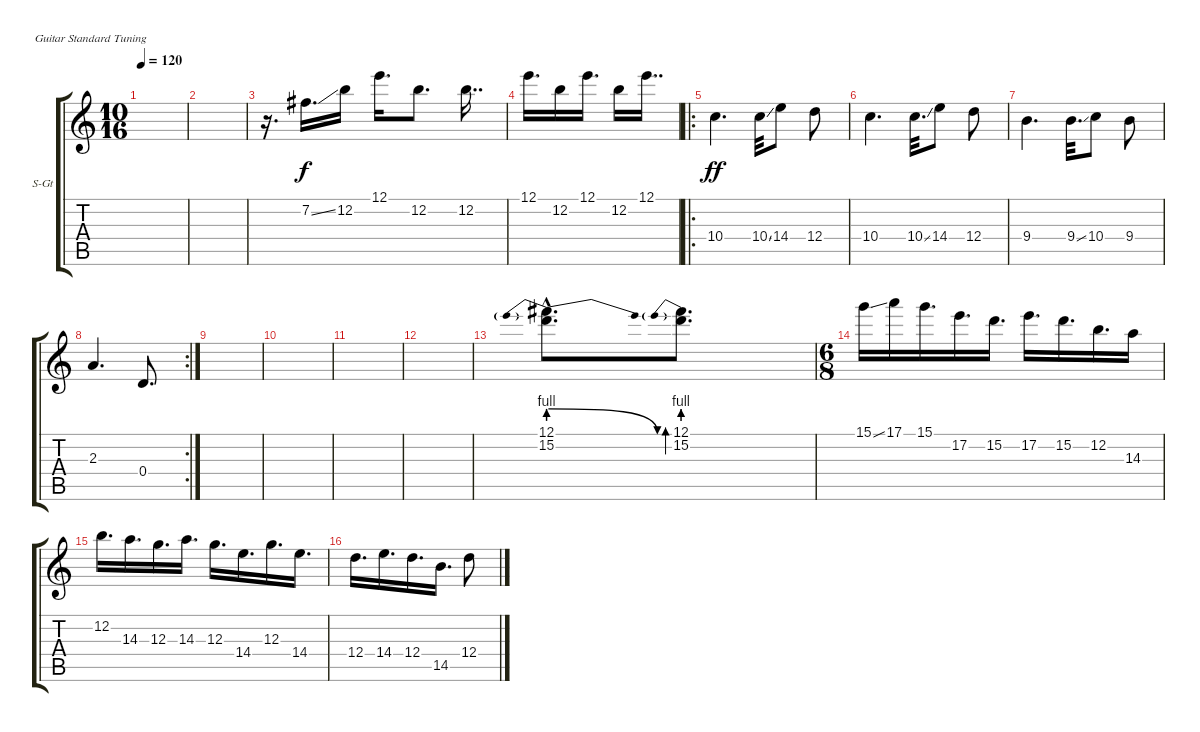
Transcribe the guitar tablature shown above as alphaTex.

\defaultSystemsLayout 4
\bracketExtendMode groupsimilarinstruments
\firstSystemTrackNameOrientation horizontal
\otherSystemsTrackNameOrientation horizontal
\track ("Steel Guitar" "S-Gt") {instrument acousticguitarsteel}
\staff {score tabs}
\tuning (E4 B3 G3 D3 A2 E2)
\ts (10 16)
\tempo 120
\clef g2
\ks c
|
|
r.16{d} 7.2{ss}.16{d dy f} 12.2.16 12.1.16{d} 12.2.8{d} 12.2.16{dd} |
12.1.16{d} 12.2.16 12.1.16{d} 12.2.16 12.1.16{dd} |
\ro
10.4.4{d dy ff} 10.4{ss}.32 14.4.8 12.4.8 |
10.4.4{d} 10.4{ss}.32{d} 14.4.8 12.4.8 |
9.4.4{d} 9.4{ss}.32{d} 10.4.8 9.4.8 |
\rc 2
2.3.4{d} 0.4.8{d} |
|
|
|
|
(12.1{be (prebendrelease 0 4 15 0) hac} 15.2).8{d} (12.1{be (prebend 0 4 60 4)} 15.2).8{d bd 51} |
\ts (6 8)
15.1{ss}.16 17.1.16 15.1.16{d} 17.2.16{d} 15.2.16{d} 17.2.16{d} 15.2.16{d} 12.2.16{d} 14.3.16 |
12.2.16{d} 14.3.16{d} 12.3.16{d} 14.3.16{d} 12.3.16{d} 14.4.16{d} 12.3.16{d} 14.4.16{d} |
12.4.16{d} 14.4.16{d} 12.4.16{d} 14.5.16{d} 12.4.8
